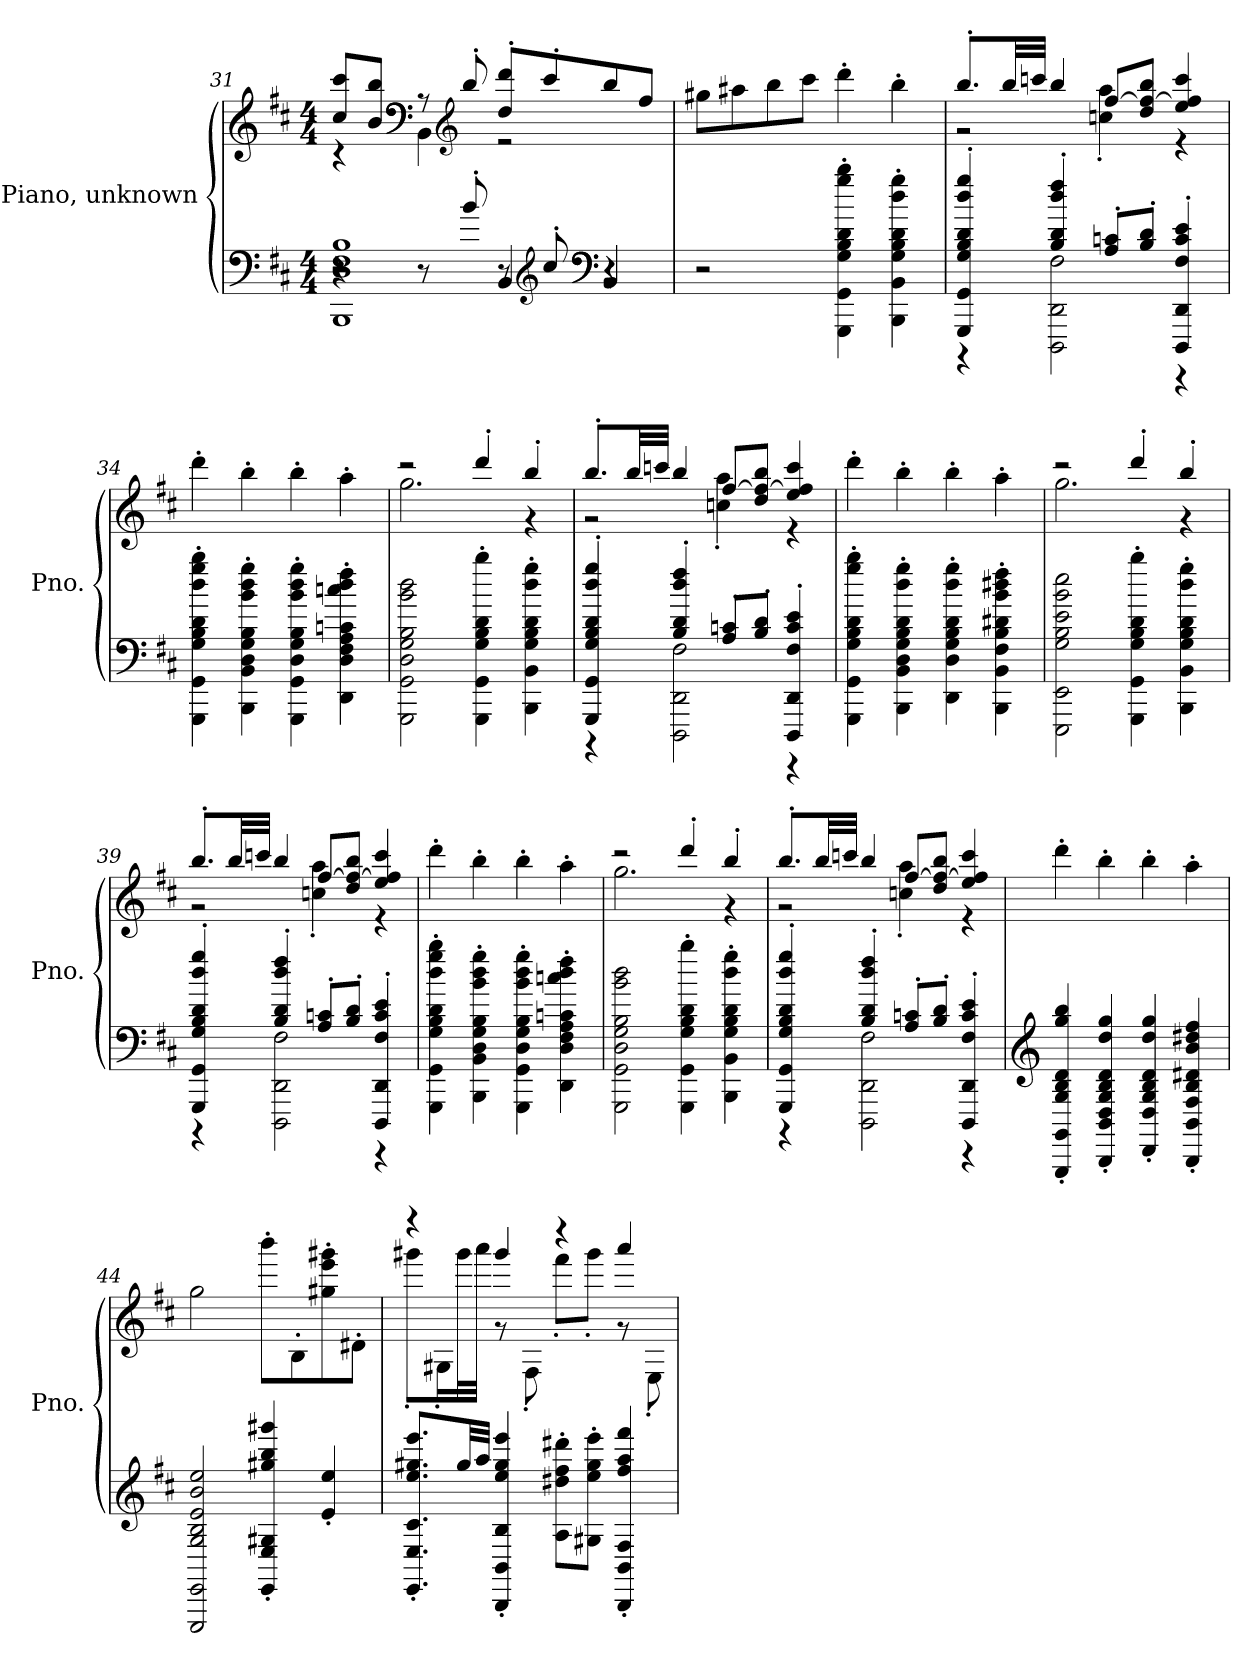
**kern	**kern
*part1	*part1
*staff2	*staff1
*I"Piano, unknown	*
*I'Pno.	*
*clefF4	*clefG2
*k[f#c#]	*k[f#c#]
*M4/4	*M4/4
=31	=31
*^	*^
*	*^	*	*
4r	1BBB 1D 1F# 1B	2r	8cc#/ 8ccc#/L	4r
.	.	.	8b/ 8bb/J	.
*	*	*	*clefF4	*
8r	.	.	8r	4BB\
*	*	*	*clefG2	*
8b'/	.	.	8bb'/	.
8r	.	4BB/	8dd/' 8ddd/'L	2r
*clefG2	*	*	*	*
8cc#'/	.	.	8ccc#'/	.
*clefF4	*	*	*	*
4BB/	.	4r	8bb/	.
.	.	.	8ff#/J	.
*v	*v	*v	*	*
*	*v	*v
=32	=32
2r	8gg#X\L
.	8aa#X\
.	8bb\
.	8ccc#\J
4GGG\' 4GG\' 4G\' 4B\' 4d\' 4gg\' 4bb\'	4ddd'\
4BBB\' 4BB\' 4G\' 4B\' 4d\' 4dd\' 4gg\'	4bb'\
!!LO:LB:g=z
=33	=33
*^	*^
4GGG/' 4GG/' 4G/' 4B/' 4d/' 4dd/' 4gg/'	4r	8.bb'/L	2r
.	.	32bb/LL	.
.	.	32cccn/JJJ	.
4B/' 4d/' 4dd/' 4ff#/'	2DDD\ 2DD\ 2F#\	4bb/	.
8A/' 8cn/'L	.	[8ff#/L	4ccn\' 4aa\'
8B/' 8d/'J	.	8dd/ 8ff#/_ 8bb/J	.
4DDD/' 4DD/' 4F#/' 4c/' 4e/'	4r	4ee/ 4ff#/] 4ccc/	4r
*v	*v	*	*
*	*v	*v
=34	=34
4GGG\' 4GG\' 4G\' 4B\' 4d\' 4dd\' 4gg\' 4bb\'	4ddd'\
4BBB\' 4BB\' 4D\' 4G\' 4B\' 4b\' 4dd\' 4gg\'	4bb'\
4GGG\' 4GG\' 4D\' 4G\' 4B\' 4b\' 4dd\' 4gg\'	4bb'\
4DD\' 4D\' 4F#\' 4A\' 4cn\' 4ccn\' 4dd\' 4ff#\'	4aa'\
=35	=35
*	*^
2GGG\ 2GG\ 2D\ 2G\ 2B\ 2b\ 2dd\	2r	2.gg\
4GGG\' 4GG\' 4G\' 4B\' 4d\' 4bb\'	4ddd'/	.
4BBB\' 4BB\' 4G\' 4B\' 4d\' 4dd\' 4gg\'	4bb'/	4r
=36	=36	=36
*^	*	*
4GGG/' 4GG/' 4G/' 4B/' 4d/' 4dd/' 4gg/'	4r	8.bb'/L	2r
.	.	32bb/LL	.
.	.	32cccn/JJJ	.
4B/' 4d/' 4dd/' 4ff#/'	2DDD\ 2DD\ 2F#\	4bb/	.
8A/' 8cn/'L	.	[8ff#/L	4ccn\' 4aa\'
8B/' 8d/'J	.	8dd/ 8ff#/_ 8bb/J	.
4DDD/' 4DD/' 4F#/' 4c/' 4e/'	4r	4ee/ 4ff#/] 4ccc/	4r
*v	*v	*	*
*	*v	*v
=37	=37
4GGG\' 4GG\' 4G\' 4B\' 4d\' 4gg\' 4bb\'	4ddd'\
4BBB\' 4BB\' 4D\' 4G\' 4B\' 4d\' 4dd\' 4gg\'	4bb'\
4DD\' 4D\' 4G\' 4B\' 4d\' 4dd\' 4gg\'	4bb'\
4BBB\' 4BB\' 4F#\' 4B\' 4d#X\' 4b\' 4dd#X\' 4ff#\'	4aa'\
!!LO:LB:g=z
=38	=38
*	*^
2EEE\ 2EE\ 2G\ 2B\ 2e\ 2b\ 2ee\	2r	2.gg\
4GGG\' 4GG\' 4G\' 4B\' 4d\' 4bb\'	4ddd'/	.
4BBB\' 4BB\' 4G\' 4B\' 4d\' 4dd\' 4gg\'	4bb'/	4r
=39	=39	=39
*^	*	*
4GGG/' 4GG/' 4G/' 4B/' 4d/' 4dd/' 4gg/'	4r	8.bb'/L	2r
.	.	32bb/LL	.
.	.	32cccn/JJJ	.
4B/' 4d/' 4dd/' 4ff#/'	2DDD\ 2DD\ 2F#\	4bb/	.
8A/' 8cn/'L	.	[8ff#/L	4ccn\' 4aa\'
8B/' 8d/'J	.	8dd/ 8ff#/_ 8bb/J	.
4DDD/' 4DD/' 4F#/' 4c/' 4e/'	4r	4ee/ 4ff#/] 4ccc/	4r
*v	*v	*	*
*	*v	*v
=40	=40
4GGG\' 4GG\' 4G\' 4B\' 4d\' 4dd\' 4gg\' 4bb\'	4ddd'\
4BBB\' 4BB\' 4D\' 4G\' 4B\' 4b\' 4dd\' 4gg\'	4bb'\
4GGG\' 4GG\' 4D\' 4G\' 4B\' 4b\' 4dd\' 4gg\'	4bb'\
4DD\' 4D\' 4F#\' 4A\' 4cn\' 4ccn\' 4dd\' 4ff#\'	4aa'\
=41	=41
*	*^
2GGG\ 2GG\ 2D\ 2G\ 2B\ 2b\ 2dd\	2r	2.gg\
4GGG\' 4GG\' 4G\' 4B\' 4d\' 4bb\'	4ddd'/	.
4BBB\' 4BB\' 4G\' 4B\' 4d\' 4dd\' 4gg\'	4bb'/	4r
=42	=42	=42
*^	*	*
4GGG/' 4GG/' 4G/' 4B/' 4d/' 4dd/' 4gg/'	4r	8.bb'/L	2r
.	.	32bb/LL	.
.	.	32cccn/JJJ	.
4B/' 4d/' 4dd/' 4ff#/'	2DDD\ 2DD\ 2F#\	4bb/	.
8A/' 8cn/'L	.	[8ff#/L	4ccn\' 4aa\'
8B/' 8d/'J	.	8dd/ 8ff#/_ 8bb/J	.
4DDD/' 4DD/' 4F#/' 4c/' 4e/'	4r	4ee/ 4ff#/] 4ccc/	4r
*v	*v	*	*
*	*v	*v
!!LO:PB:g=z
=43	=43
*clefG2	*
4GGG/' 4GG/' 4G/' 4B/' 4d/' 4gg/' 4bb/'	4ddd'\
4BBB/' 4BB/' 4D/' 4G/' 4B/' 4d/' 4dd/' 4gg/'	4bb'\
4DD/' 4D/' 4G/' 4B/' 4d/' 4dd/' 4gg/'	4bb'\
4BBB/' 4BB/' 4F#/' 4B/' 4d#X/' 4b/' 4dd#X/' 4ff#/'	4aa'\
=44	=44
2EEE/ 2EE/ 2G/ 2B/ 2e/ 2b/ 2ee/	2gg\
4EE/' 4E/' 4G#X/' 4gg#X/' 4bb/' 4ggg#X/'	8bbb'\L
.	8B'\
4e/' 4ee/'	8gg#X\' 8eee\' 8ggg#X\'
.	8d#X'\J
=45	=45
*	*^
8.EE/' 8.E/' 8.c#/' 8.ee/' 8.gg#X/' 8.eee/'L	4r	8ggg#X'\L
.	.	16G#X'\L
32gg#/LL	.	32ggg#\L
32aa/JJJ	.	32aaa\JJJ
4BBB/' 4BB/' 4B/' 4ee/' 4gg#/' 4eee/'	4ggg#/	8r
.	.	8F#'\
8A\' 8dd#X\' 8ff#\' 8ddd#X\'L	4r	8fff#'\L
8G#X\' 8ee\' 8gg#\' 8eee\'J	.	8ggg#'\J
4BBB/' 4BB/' 4F#/' 4ff#/' 4aa/' 4fff#/'	4aaa/	8r
.	.	8E'\
*	*v	*v
=	=
*-	*-
